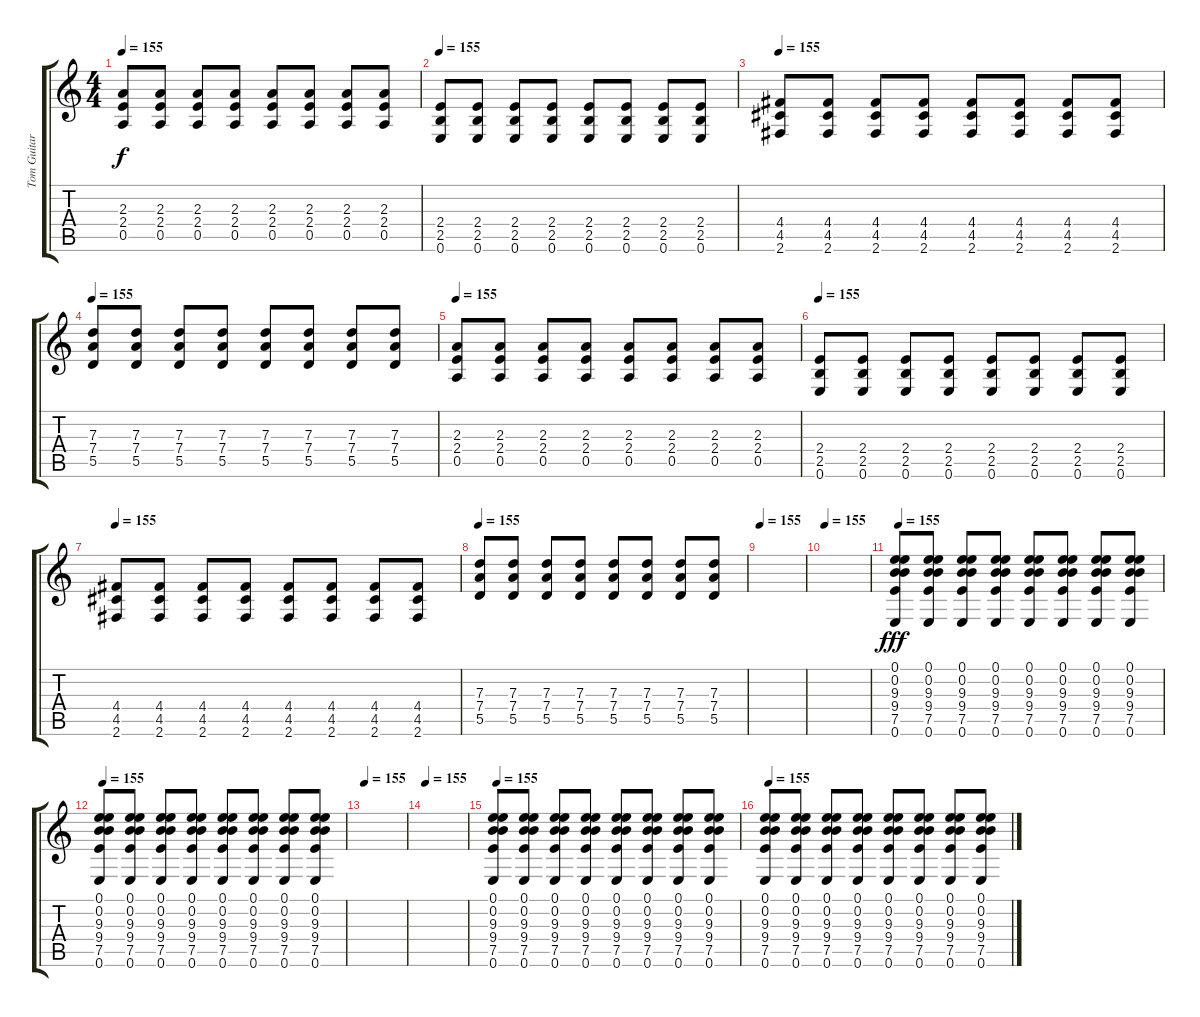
\track ("Tom Guitar 1" "Tom Guitar") {instrument distortionguitar}
\staff {score tabs}
\tuning (E4 B3 G3 D3 A2 E2) {hide}
\ts (4 4)
\tempo 155
\clef g2
\ks c
(2.3 2.4 0.5).8{dy f} (2.3 2.4 0.5).8 (2.3 2.4 0.5).8 (2.3 2.4 0.5).8 (2.3 2.4 0.5).8 (2.3 2.4 0.5).8 (2.3 2.4 0.5).8 (2.3 2.4 0.5).8 |
\tempo 155
(2.4 2.5 0.6).8 (2.4 2.5 0.6).8 (2.4 2.5 0.6).8 (2.4 2.5 0.6).8 (2.4 2.5 0.6).8 (2.4 2.5 0.6).8 (2.4 2.5 0.6).8 (2.4 2.5 0.6).8 |
\tempo 155
(4.4 4.5 2.6).8 (4.4 4.5 2.6).8 (4.4 4.5 2.6).8 (4.4 4.5 2.6).8 (4.4 4.5 2.6).8 (4.4 4.5 2.6).8 (4.4 4.5 2.6).8 (4.4 4.5 2.6).8 |
\tempo 155
(7.3 7.4 5.5).8 (7.3 7.4 5.5).8 (7.3 7.4 5.5).8 (7.3 7.4 5.5).8 (7.3 7.4 5.5).8 (7.3 7.4 5.5).8 (7.3 7.4 5.5).8 (7.3 7.4 5.5).8 |
\tempo 155
(2.3 2.4 0.5).8 (2.3 2.4 0.5).8 (2.3 2.4 0.5).8 (2.3 2.4 0.5).8 (2.3 2.4 0.5).8 (2.3 2.4 0.5).8 (2.3 2.4 0.5).8 (2.3 2.4 0.5).8 |
\tempo 155
(2.4 2.5 0.6).8 (2.4 2.5 0.6).8 (2.4 2.5 0.6).8 (2.4 2.5 0.6).8 (2.4 2.5 0.6).8 (2.4 2.5 0.6).8 (2.4 2.5 0.6).8 (2.4 2.5 0.6).8 |
\tempo 155
(4.4 4.5 2.6).8 (4.4 4.5 2.6).8 (4.4 4.5 2.6).8 (4.4 4.5 2.6).8 (4.4 4.5 2.6).8 (4.4 4.5 2.6).8 (4.4 4.5 2.6).8 (4.4 4.5 2.6).8 |
\tempo 155
(7.3 7.4 5.5).8 (7.3 7.4 5.5).8 (7.3 7.4 5.5).8 (7.3 7.4 5.5).8 (7.3 7.4 5.5).8 (7.3 7.4 5.5).8 (7.3 7.4 5.5).8 (7.3 7.4 5.5).8 |
\tempo 155
|
\tempo 155
|
\tempo 155
(0.1 0.2 9.3 9.4 7.5 0.6).8{dy fff} (0.1 0.2 9.3 9.4 7.5 0.6).8 (0.1 0.2 9.3 9.4 7.5 0.6).8 (0.1 0.2 9.3 9.4 7.5 0.6).8 (0.1 0.2 9.3 9.4 7.5 0.6).8 (0.1 0.2 9.3 9.4 7.5 0.6).8 (0.1 0.2 9.3 9.4 7.5 0.6).8 (0.1 0.2 9.3 9.4 7.5 0.6).8 |
\tempo 155
(0.1 0.2 9.3 9.4 7.5 0.6).8 (0.1 0.2 9.3 9.4 7.5 0.6).8 (0.1 0.2 9.3 9.4 7.5 0.6).8 (0.1 0.2 9.3 9.4 7.5 0.6).8 (0.1 0.2 9.3 9.4 7.5 0.6).8 (0.1 0.2 9.3 9.4 7.5 0.6).8 (0.1 0.2 9.3 9.4 7.5 0.6).8 (0.1 0.2 9.3 9.4 7.5 0.6).8 |
\tempo 155
|
\tempo 155
|
\tempo 155
(0.1 0.2 9.3 9.4 7.5 0.6).8 (0.1 0.2 9.3 9.4 7.5 0.6).8 (0.1 0.2 9.3 9.4 7.5 0.6).8 (0.1 0.2 9.3 9.4 7.5 0.6).8 (0.1 0.2 9.3 9.4 7.5 0.6).8 (0.1 0.2 9.3 9.4 7.5 0.6).8 (0.1 0.2 9.3 9.4 7.5 0.6).8 (0.1 0.2 9.3 9.4 7.5 0.6).8 |
\tempo 155
(0.1 0.2 9.3 9.4 7.5 0.6).8 (0.1 0.2 9.3 9.4 7.5 0.6).8 (0.1 0.2 9.3 9.4 7.5 0.6).8 (0.1 0.2 9.3 9.4 7.5 0.6).8 (0.1 0.2 9.3 9.4 7.5 0.6).8 (0.1 0.2 9.3 9.4 7.5 0.6).8 (0.1 0.2 9.3 9.4 7.5 0.6).8 (0.1 0.2 9.3 9.4 7.5 0.6).8
